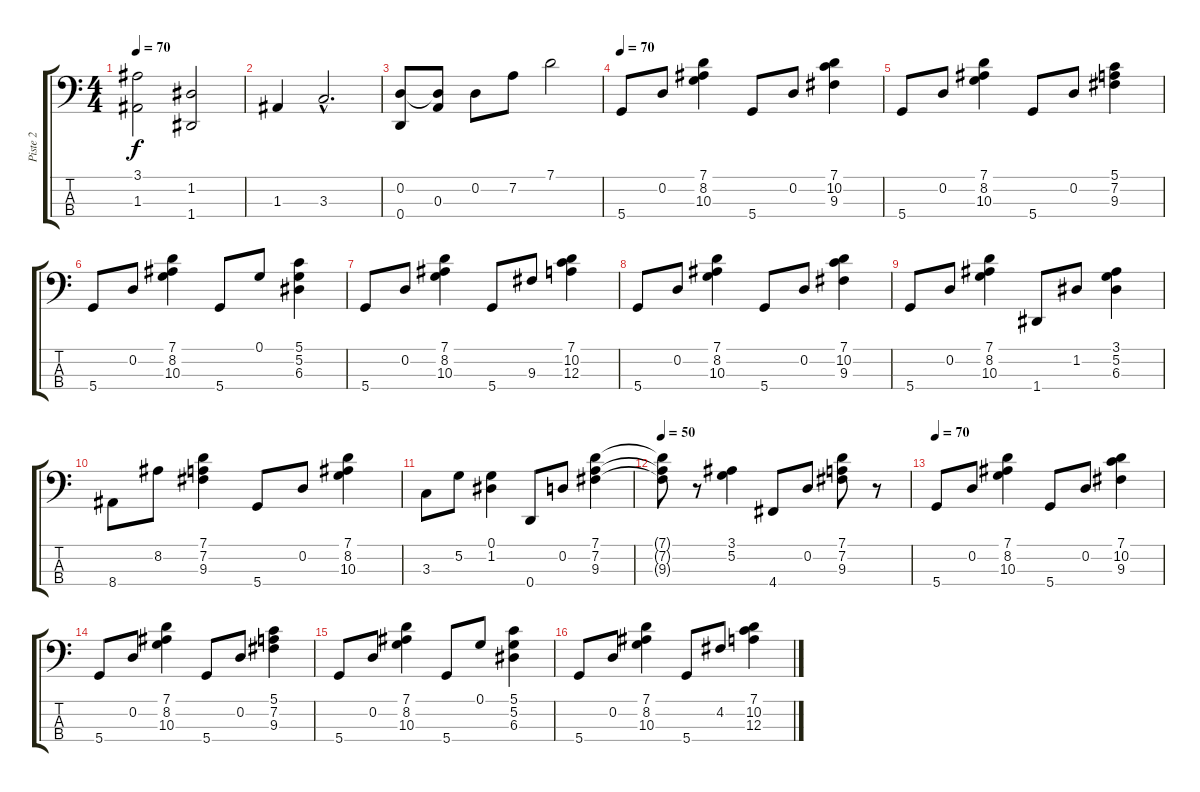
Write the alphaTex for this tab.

\track ("Piste 2" "Piste 2") {instrument acousticbass}
\staff {score tabs}
\tuning (G2 D2 A1 D1) {hide}
\ts (4 4)
\tempo 70
\tempo 50
\tempo 70
\clef f4
\ks c
(3.1 1.3).2{dy f instrument acousticbass} (1.2 1.4).2 |
1.3.4 3.3{hac}.2{d} |
(0.2 0.4).8 (0.2{t} 0.3).8 0.2.8 7.2.8 7.1.2 |
\tempo 70
5.4.8 0.2.8 (7.1 8.2 10.3).4 5.4.8 0.2.8 (7.1 10.2 9.3).4 |
5.4.8 0.2.8 (7.1 8.2 10.3).4 5.4.8 0.2.8 (5.1 7.2 9.3).4 |
5.4.8 0.2.8 (7.1 8.2 10.3).4 5.4.8 0.1.8 (5.1 5.2 6.3).4 |
5.4.8 0.2.8 (7.1 8.2 10.3).4 5.4.8 9.3.8 (7.1 10.2 12.3).4 |
5.4.8 0.2.8 (7.1 8.2 10.3).4 5.4.8 0.2.8 (7.1 10.2 9.3).4 |
5.4.8 0.2.8 (7.1 8.2 10.3).4 1.4.8 1.2.8 (3.1 5.2 6.3).4 |
8.4.8 8.2.8 (7.1 7.2 9.3).4 5.4.8 0.2.8 (7.1 8.2 10.3).4 |
3.3.8 5.2.8 (0.1 1.2).4 0.4.8 0.2.8 (7.1 7.2 9.3).4 |
\tempo 50
(7.1{t} 7.2{t} 9.3{t}).8 r.8 (3.1 5.2).4 4.4.8 0.2.8 (7.1 7.2 9.3).8 r.8 |
\tempo 70
5.4.8 0.2.8 (7.1 8.2 10.3).4 5.4.8 0.2.8 (7.1 10.2 9.3).4 |
5.4.8 0.2.8 (7.1 8.2 10.3).4 5.4.8 0.2.8 (5.1 7.2 9.3).4 |
5.4.8 0.2.8 (7.1 8.2 10.3).4 5.4.8 0.1.8 (5.1 5.2 6.3).4 |
5.4.8 0.2.8 (7.1 8.2 10.3).4 5.4.8 4.2.8 (7.1 10.2 12.3).4
